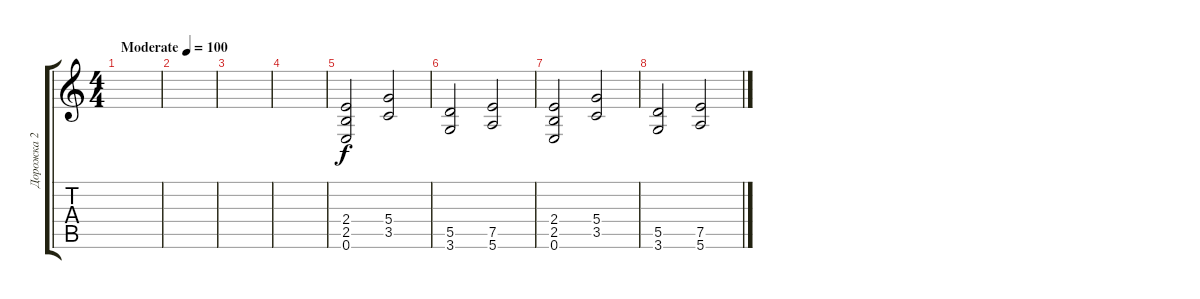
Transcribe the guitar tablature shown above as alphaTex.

\track ("Дорожка 2" "Дорожка 2") {instrument distortionguitar}
\staff {score tabs}
\tuning (E4 B3 G3 D3 A2 E2) {hide}
\ts (4 4)
\tempo (100 "Moderate")
\clef g2
\ks c
|
|
|
|
(2.4 2.5 0.6).2 (5.4 3.5).2 |
(5.5 3.6).2 (7.5 5.6).2 |
(2.4 2.5 0.6).2 (5.4 3.5).2 |
(5.5 3.6).2 (7.5 5.6).2
